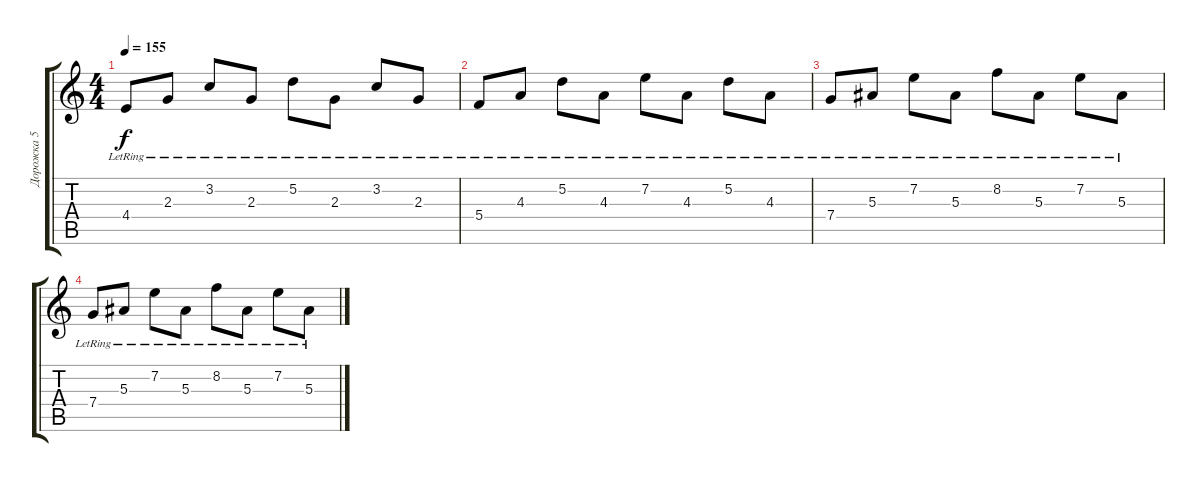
\track ("Дорожка 5" "Дорожка 5") {instrument acousticguitarnylon}
\staff {score tabs}
\tuning (D4 A3 F3 C3 G2 D2) {hide}
\ts (4 4)
\tempo 155
\clef g2
\ks c
4.4{lr}.8{dy f} 2.3{lr}.8 3.2{lr}.8 2.3{lr}.8 5.2{lr}.8 2.3{lr}.8 3.2{lr}.8 2.3{lr}.8 |
5.4{lr}.8 4.3{lr}.8 5.2{lr}.8 4.3{lr}.8 7.2{lr}.8 4.3{lr}.8 5.2{lr}.8 4.3{lr}.8 |
7.4{lr}.8 5.3{lr}.8 7.2{lr}.8 5.3{lr}.8 8.2{lr}.8 5.3{lr}.8 7.2{lr}.8 5.3{lr}.8 |
7.4{lr}.8 5.3{lr}.8 7.2{lr}.8 5.3{lr}.8 8.2{lr}.8 5.3{lr}.8 7.2{lr}.8 5.3{lr}.8
